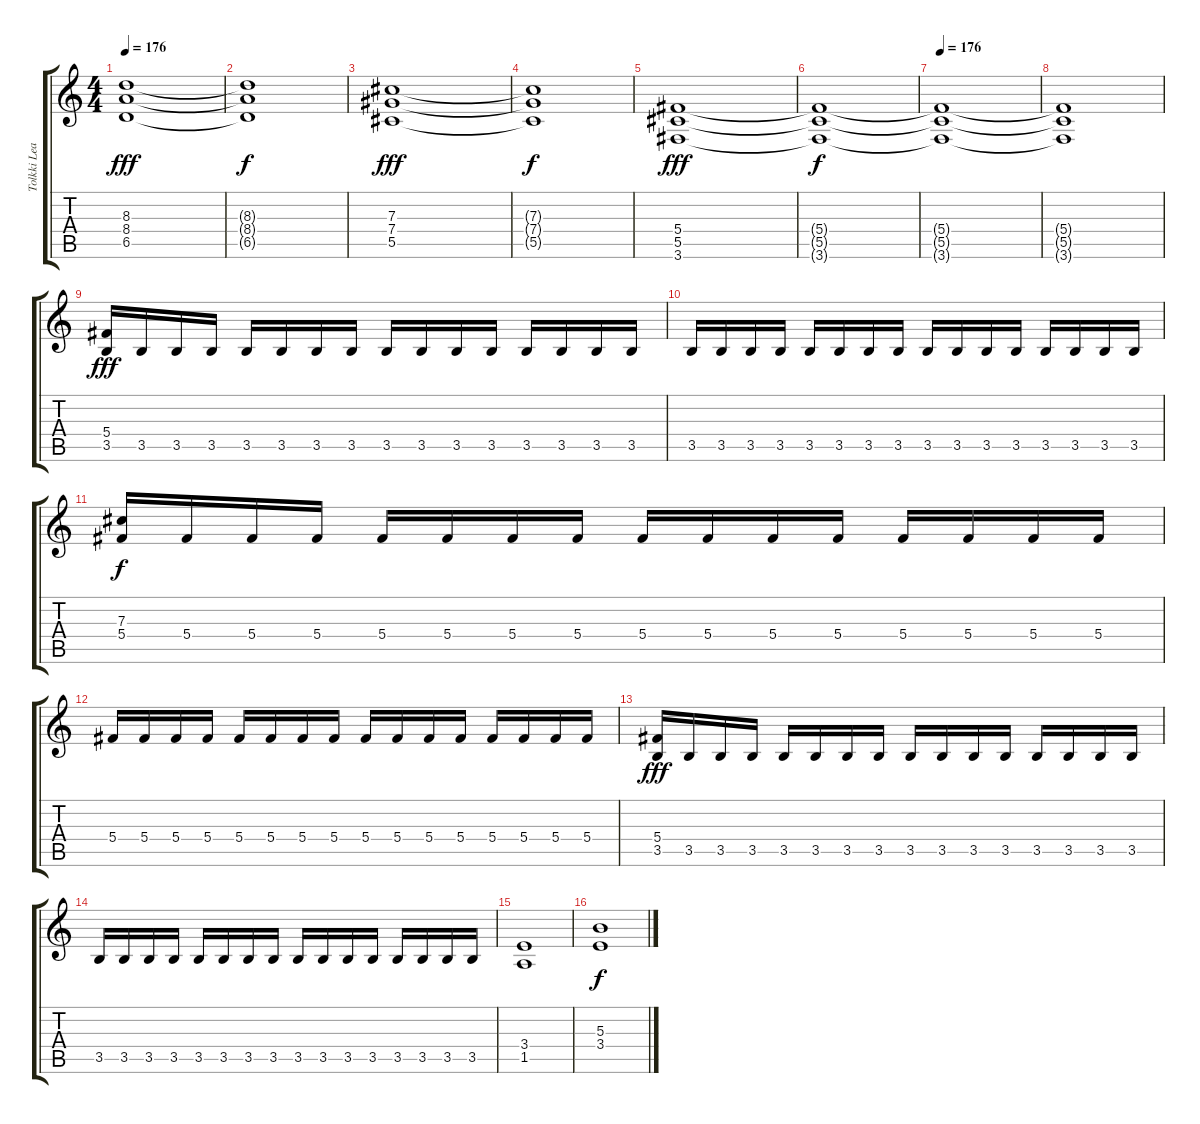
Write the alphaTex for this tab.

\track ("Tolkki Lead" "Tolkki Lea") {instrument overdrivenguitar}
\staff {score tabs}
\tuning (Eb4 Bb3 Gb3 Db3 Ab2 Eb2) {hide}
\ts (4 4)
\tempo 176
\clef g2
\ks c
(8.3 8.4 6.5).1{dy fff} |
(8.3{t} 8.4{t} 6.5{t}).1{dy f} |
(7.3 7.4 5.5).1{dy fff} |
(7.3{t} 7.4{t} 5.5{t}).1{dy f} |
(5.4 5.5 3.6).1{dy fff} |
(5.4{t} 5.5{t} 3.6{t}).1{dy f} |
\tempo 176
(5.4{t} 5.5{t} 3.6{t}).1 |
(5.4{t} 5.5{t} 3.6{t}).1 |
(5.4 3.5).16{dy fff} 3.5.16 3.5.16 3.5.16 3.5.16 3.5.16 3.5.16 3.5.16 3.5.16 3.5.16 3.5.16 3.5.16 3.5.16 3.5.16 3.5.16 3.5.16 |
3.5.16 3.5.16 3.5.16 3.5.16 3.5.16 3.5.16 3.5.16 3.5.16 3.5.16 3.5.16 3.5.16 3.5.16 3.5.16 3.5.16 3.5.16 3.5.16 |
(7.3 5.4).16{dy f} 5.4.16 5.4.16 5.4.16 5.4.16 5.4.16 5.4.16 5.4.16 5.4.16 5.4.16 5.4.16 5.4.16 5.4.16 5.4.16 5.4.16 5.4.16 |
5.4.16 5.4.16 5.4.16 5.4.16 5.4.16 5.4.16 5.4.16 5.4.16 5.4.16 5.4.16 5.4.16 5.4.16 5.4.16 5.4.16 5.4.16 5.4.16 |
(5.4 3.5).16{dy fff} 3.5.16 3.5.16 3.5.16 3.5.16 3.5.16 3.5.16 3.5.16 3.5.16 3.5.16 3.5.16 3.5.16 3.5.16 3.5.16 3.5.16 3.5.16 |
3.5.16 3.5.16 3.5.16 3.5.16 3.5.16 3.5.16 3.5.16 3.5.16 3.5.16 3.5.16 3.5.16 3.5.16 3.5.16 3.5.16 3.5.16 3.5.16 |
(3.4 1.5).1 |
(5.3 3.4).1{dy f}
